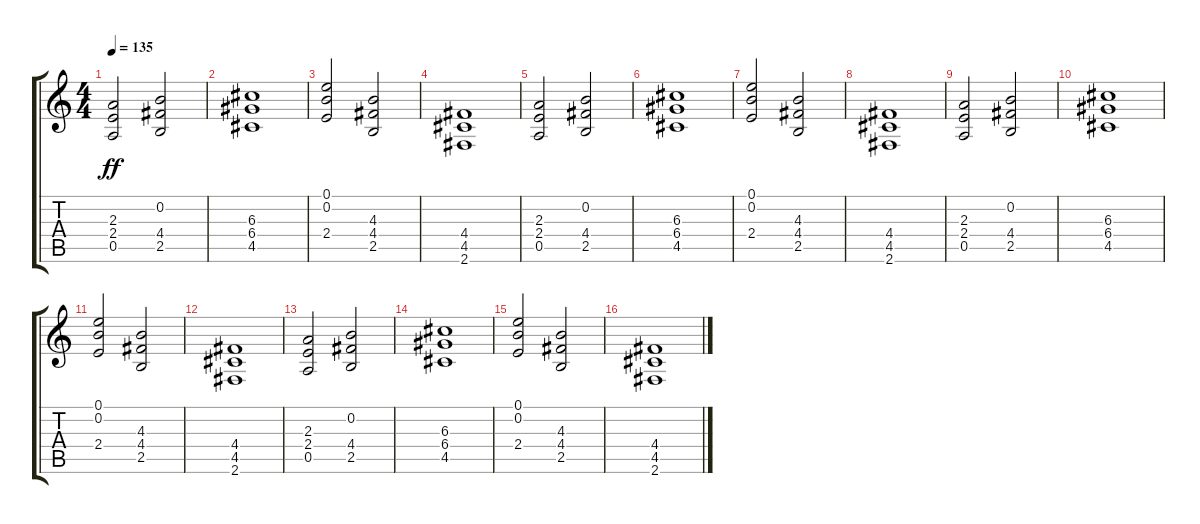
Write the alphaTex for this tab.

\track "" {instrument distortionguitar}
\staff {score tabs}
\tuning (E4 B3 G3 D3 A2 E2) {hide}
\ts (4 4)
\tempo 135
\clef g2
\ks c
(2.3 2.4 0.5).2{dy ff} (0.2 4.4 2.5).2 |
(6.3 6.4 4.5).1 |
(0.1 0.2 2.4).2 (4.3 4.4 2.5).2 |
(4.4 4.5 2.6).1 |
(2.3 2.4 0.5).2 (0.2 4.4 2.5).2 |
(6.3 6.4 4.5).1 |
(0.1 0.2 2.4).2 (4.3 4.4 2.5).2 |
(4.4 4.5 2.6).1 |
(2.3 2.4 0.5).2 (0.2 4.4 2.5).2 |
(6.3 6.4 4.5).1 |
(0.1 0.2 2.4).2 (4.3 4.4 2.5).2 |
(4.4 4.5 2.6).1 |
(2.3 2.4 0.5).2 (0.2 4.4 2.5).2 |
(6.3 6.4 4.5).1 |
(0.1 0.2 2.4).2 (4.3 4.4 2.5).2 |
(4.4 4.5 2.6).1
